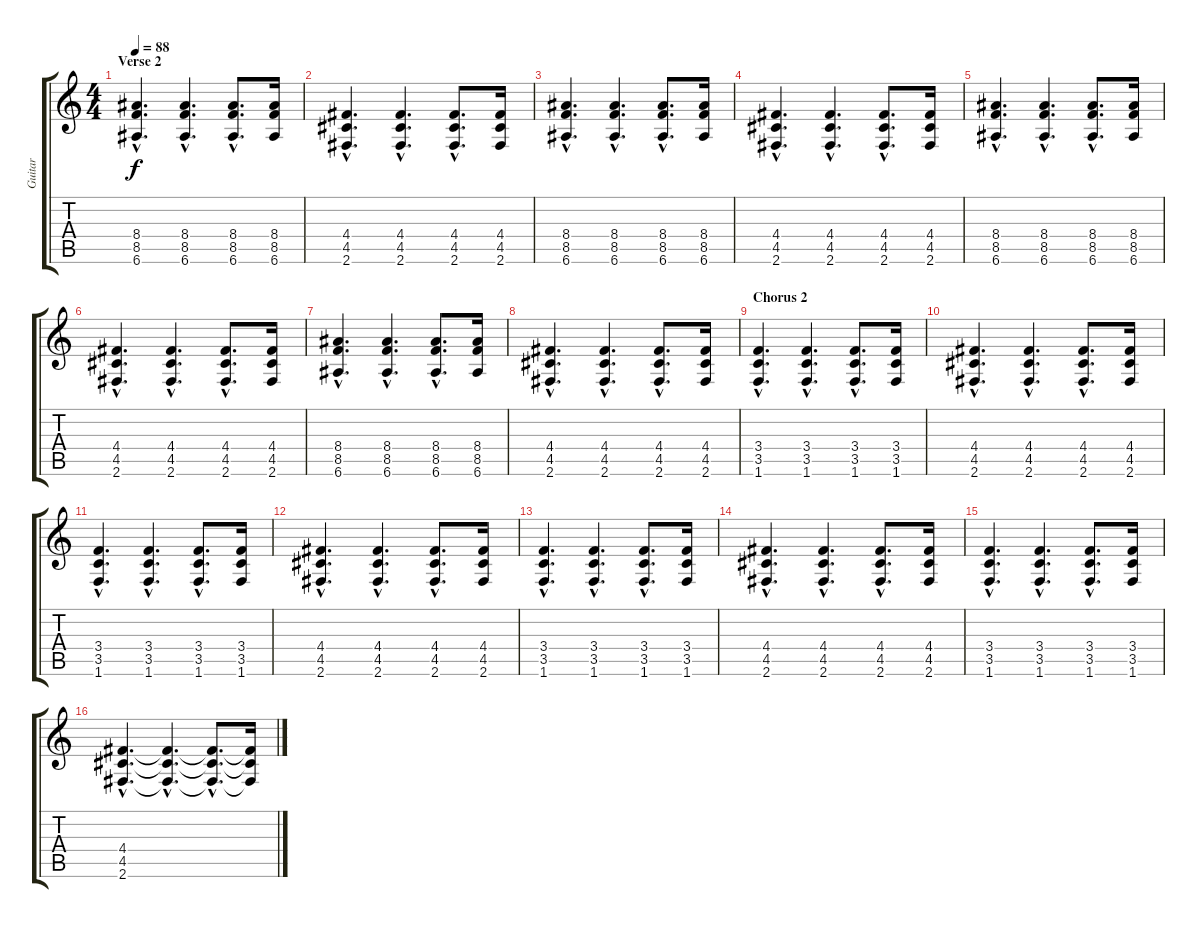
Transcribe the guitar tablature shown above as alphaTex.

\track ("Guitar" "Guitar") {instrument electricguitarjazz}
\staff {score tabs}
\tuning (E4 B3 G3 D3 A2 E2) {hide}
\ts (4 4)
\section ("" "Verse 2")
\tempo 88
\clef g2
\ks c
(8.4{hac} 8.5{hac} 6.6{hac}).4{d dy f} (8.4{hac} 8.5{hac} 6.6{hac}).4{d} (8.4{hac} 8.5{hac} 6.6{hac}).8{d} (8.4 8.5 6.6).16 |
(4.4{hac} 4.5{hac} 2.6{hac}).4{d} (4.4{hac} 4.5{hac} 2.6{hac}).4{d} (4.4{hac} 4.5{hac} 2.6{hac}).8{d} (4.4 4.5 2.6).16 |
(8.4{hac} 8.5{hac} 6.6{hac}).4{d} (8.4{hac} 8.5{hac} 6.6{hac}).4{d} (8.4{hac} 8.5{hac} 6.6{hac}).8{d} (8.4 8.5 6.6).16 |
(4.4{hac} 4.5{hac} 2.6{hac}).4{d} (4.4{hac} 4.5{hac} 2.6{hac}).4{d} (4.4{hac} 4.5{hac} 2.6{hac}).8{d} (4.4 4.5 2.6).16 |
(8.4{hac} 8.5{hac} 6.6{hac}).4{d} (8.4{hac} 8.5{hac} 6.6{hac}).4{d} (8.4{hac} 8.5{hac} 6.6{hac}).8{d} (8.4 8.5 6.6).16 |
(4.4{hac} 4.5{hac} 2.6{hac}).4{d} (4.4{hac} 4.5{hac} 2.6{hac}).4{d} (4.4{hac} 4.5{hac} 2.6{hac}).8{d} (4.4 4.5 2.6).16 |
(8.4{hac} 8.5{hac} 6.6{hac}).4{d} (8.4{hac} 8.5{hac} 6.6{hac}).4{d} (8.4{hac} 8.5{hac} 6.6{hac}).8{d} (8.4 8.5 6.6).16 |
(4.4{hac} 4.5{hac} 2.6{hac}).4{d} (4.4{hac} 4.5{hac} 2.6{hac}).4{d} (4.4{hac} 4.5{hac} 2.6{hac}).8{d} (4.4 4.5 2.6).16 |
\section ("" "Chorus 2")
(3.4{hac} 3.5{hac} 1.6{hac}).4{d} (3.4{hac} 3.5{hac} 1.6{hac}).4{d} (3.4{hac} 3.5{hac} 1.6{hac}).8{d} (3.4 3.5 1.6).16 |
(4.4{hac} 4.5{hac} 2.6{hac}).4{d} (4.4{hac} 4.5{hac} 2.6{hac}).4{d} (4.4{hac} 4.5{hac} 2.6{hac}).8{d} (4.4 4.5 2.6).16 |
(3.4{hac} 3.5{hac} 1.6{hac}).4{d} (3.4{hac} 3.5{hac} 1.6{hac}).4{d} (3.4{hac} 3.5{hac} 1.6{hac}).8{d} (3.4 3.5 1.6).16 |
(4.4{hac} 4.5{hac} 2.6{hac}).4{d} (4.4{hac} 4.5{hac} 2.6{hac}).4{d} (4.4{hac} 4.5{hac} 2.6{hac}).8{d} (4.4 4.5 2.6).16 |
(3.4{hac} 3.5{hac} 1.6{hac}).4{d} (3.4{hac} 3.5{hac} 1.6{hac}).4{d} (3.4{hac} 3.5{hac} 1.6{hac}).8{d} (3.4 3.5 1.6).16 |
(4.4{hac} 4.5{hac} 2.6{hac}).4{d} (4.4{hac} 4.5{hac} 2.6{hac}).4{d} (4.4{hac} 4.5{hac} 2.6{hac}).8{d} (4.4 4.5 2.6).16 |
(3.4{hac} 3.5{hac} 1.6{hac}).4{d} (3.4{hac} 3.5{hac} 1.6{hac}).4{d} (3.4{hac} 3.5{hac} 1.6{hac}).8{d} (3.4 3.5 1.6).16 |
(4.4{hac} 4.5{hac} 2.6{hac}).4{d} (4.4{hac t} 4.5{hac t} 2.6{hac t}).4{d} (4.4{hac t} 4.5{hac t} 2.6{hac t}).8{d} (4.4{t} 4.5{t} 2.6{t}).16
